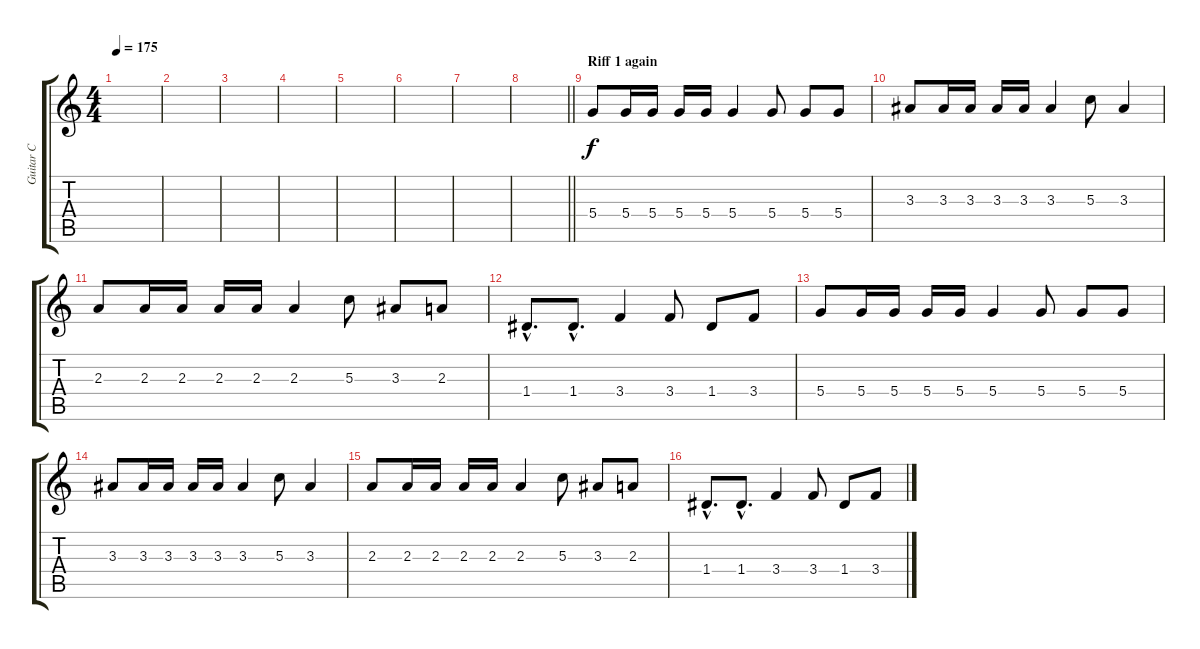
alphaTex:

\track ("Guitar C" "Guitar C") {instrument distortionguitar}
\staff {score tabs}
\tuning (E4 B3 G3 D3 A2 E2) {hide}
\ts (4 4)
\tempo 175
\clef g2
\ks c
|
|
|
|
|
|
|
\barLineRight lightlight
|
\section ("" "Riff 1 again")
5.4.8 5.4.16 5.4.16 5.4.16 5.4.16 5.4.4 5.4.8 5.4.8 5.4.8 |
3.3.8 3.3.16 3.3.16 3.3.16 3.3.16 3.3.4 5.3.8 3.3.4 |
2.3.8 2.3.16 2.3.16 2.3.16 2.3.16 2.3.4 5.3.8 3.3.8 2.3.8 |
1.4{hac}.8{d} 1.4{hac}.8{d} 3.4.4 3.4.8 1.4.8 3.4.8 |
5.4.8 5.4.16 5.4.16 5.4.16 5.4.16 5.4.4 5.4.8 5.4.8 5.4.8 |
3.3.8 3.3.16 3.3.16 3.3.16 3.3.16 3.3.4 5.3.8 3.3.4 |
2.3.8 2.3.16 2.3.16 2.3.16 2.3.16 2.3.4 5.3.8 3.3.8 2.3.8 |
1.4{hac}.8{d} 1.4{hac}.8{d} 3.4.4 3.4.8 1.4.8 3.4.8
